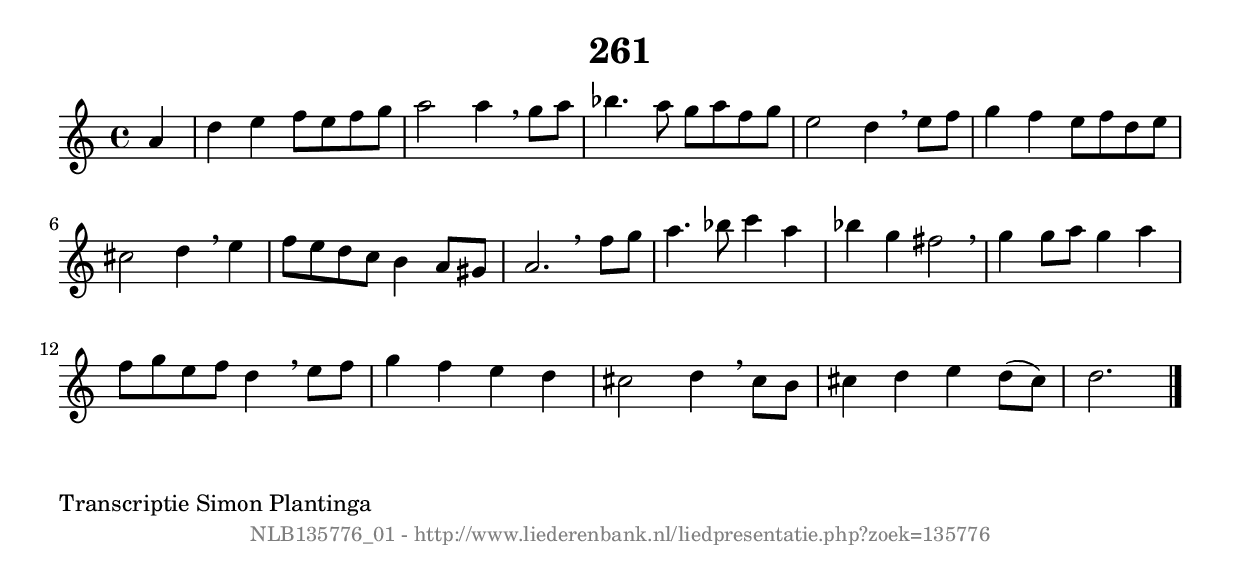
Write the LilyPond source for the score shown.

%
% produced by wce2krn 1.64 (7 June 2014)
%
\version"2.16"
#(append! paper-alist '(("long" . (cons (* 210 mm) (* 2000 mm)))))
#(set-default-paper-size "long")
sb = {\breathe}
mBreak = {\breathe }
bBreak = {\breathe }
x = {\once\override NoteHead #'style = #'cross }
gl=\glissando
itime={\override Staff.TimeSignature #'stencil = ##f }
ficta = {\once\set suggestAccidentals = ##t}
fine = {\once\override Score.RehearsalMark #'self-alignment-X = #1 \mark \markup {\italic{Fine}}}
dc = {\once\override Score.RehearsalMark #'self-alignment-X = #1 \mark \markup {\italic{D.C.}}}
dcf = {\once\override Score.RehearsalMark #'self-alignment-X = #1 \mark \markup {\italic{D.C. al Fine}}}
dcc = {\once\override Score.RehearsalMark #'self-alignment-X = #1 \mark \markup {\italic{D.C. al Coda}}}
ds = {\once\override Score.RehearsalMark #'self-alignment-X = #1 \mark \markup {\italic{D.S.}}}
dsf = {\once\override Score.RehearsalMark #'self-alignment-X = #1 \mark \markup {\italic{D.S. al Fine}}}
dsc = {\once\override Score.RehearsalMark #'self-alignment-X = #1 \mark \markup {\italic{D.S. al Coda}}}
pv = {\set Score.repeatCommands = #'((volta "1"))}
sv = {\set Score.repeatCommands = #'((volta "2"))}
tv = {\set Score.repeatCommands = #'((volta "3"))}
qv = {\set Score.repeatCommands = #'((volta "4"))}
xv = {\set Score.repeatCommands = #'((volta #f))}
\header{ tagline = ""
title = "261"
}
\score {{
\key d \dorian
\relative g'
{
\set melismaBusyProperties = #'()
\partial 32*8
\time 4/4
\tempo 4=120
\override Score.MetronomeMark #'transparent = ##t
\override Score.RehearsalMark #'break-visibility = #(vector #t #t #f)
a4 | d4 e4 f8 e8 f8 g8 | a2 a4 \sb g8 a8 | bes4. a8 g8 a8 f8 g8 | e2 d4 \mBreak
e8 f8 | g4 f4 e8 f8 d8 e8 | cis2 d4 \sb e4 | f8 e8 d8 c8 b4 a8 gis8 | a2. \bar ":|:" \bBreak
f'8 g8 | a4. bes8 c4 a4 | bes4 g4 fis2 \sb | g4 g8 a8 g4 a4 | f8 g8 e8 f8 d4 \mBreak
e8 f8 | g4 f4 e4 d4 | cis2 d4 \sb cis8 b8 | cis4 d4 e4 d8( cis8) | d2. \bar "|."
 }}
 \midi { }
 \layout {
            indent = 0.0\cm
}
}
\markup { \wordwrap-string #" 
Transcriptie Simon Plantinga
"}
\markup { \vspace #0 } \markup { \with-color #grey \fill-line { \center-column { \smaller "NLB135776_01 - http://www.liederenbank.nl/liedpresentatie.php?zoek=135776" } } }
